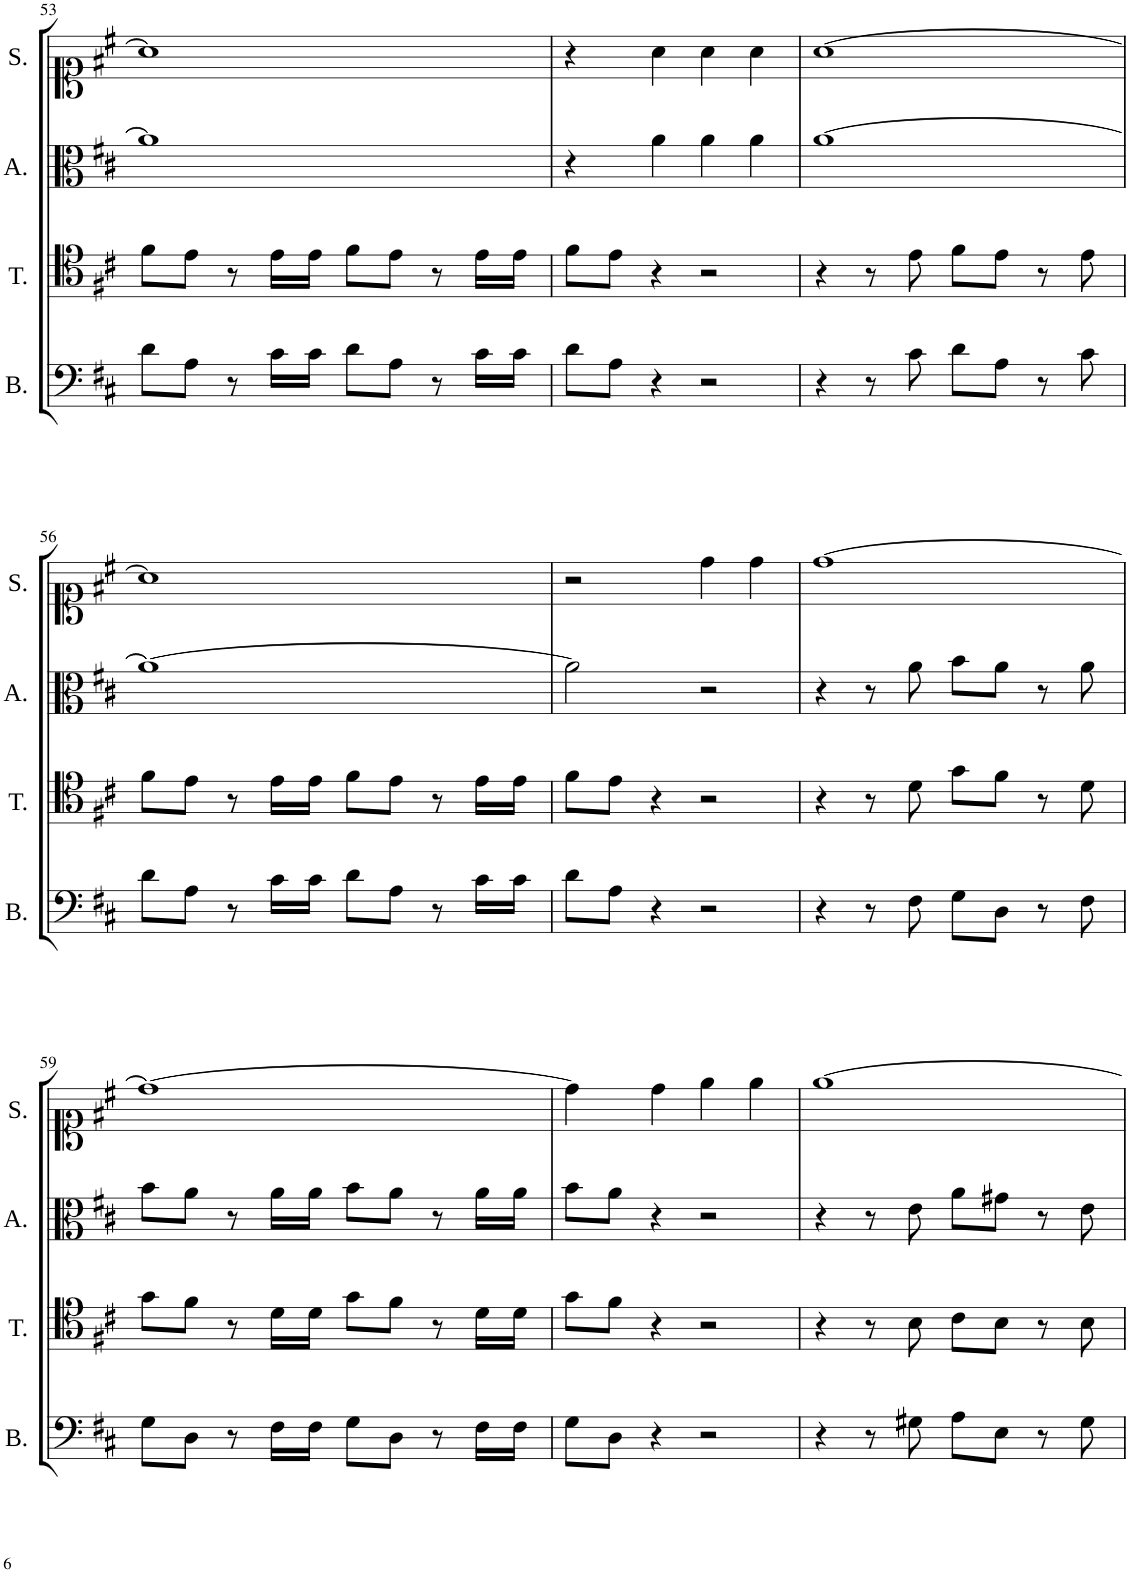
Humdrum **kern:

**kern	**kern	**kern	**kern
*part4	*part3	*part2	*part1
*staff4	*staff3	*staff2	*staff1
*I"Bass	*I"Tenor	*I"Alto	*I"Soprano
*I'B.	*I'T.	*I'A.	*I'S.
!!LO:PB:g=z
*clefF4	*clefC4	*clefC3	*clefC1
*k[f#c#]	*k[f#c#]	*k[f#c#]	*k[f#c#]
*M4/4	*M4/4	*M4/4	*M4/4
=53	=53	=53	=53
8d\L	8f#\L	1a]	1a]
8A\J	8e\J	.	.
8r	8r	.	.
16c#\LL	16e\LL	.	.
16c#\JJ	16e\JJ	.	.
8d\L	8f#\L	.	.
8A\J	8e\J	.	.
8r	8r	.	.
16c#\LL	16e\LL	.	.
16c#\JJ	16e\JJ	.	.
=54	=54	=54	=54
8d\L	8f#\L	4r	4r
8A\J	8e\J	.	.
4r	4r	4a\	4a\
2r	2r	4a\	4a\
.	.	4a\	4a\
=55	=55	=55	=55
4r	4r	[1a	[1a
8r	8r	.	.
8c#\	8e\	.	.
8d\L	8f#\L	.	.
8A\J	8e\J	.	.
8r	8r	.	.
8c#\	8e\	.	.
!!LO:LB:g=z
=56	=56	=56	=56
8d\L	8f#\L	1a_	1a]
8A\J	8e\J	.	.
8r	8r	.	.
16c#\LL	16e\LL	.	.
16c#\JJ	16e\JJ	.	.
8d\L	8f#\L	.	.
8A\J	8e\J	.	.
8r	8r	.	.
16c#\LL	16e\LL	.	.
16c#\JJ	16e\JJ	.	.
=57	=57	=57	=57
8d\L	8f#\L	2a\]	2r
8A\J	8e\J	.	.
4r	4r	.	.
2r	2r	2r	4dd\
.	.	.	4dd\
=58	=58	=58	=58
4r	4r	4r	[1dd
8r	8r	8r	.
8F#\	8d\	8a\	.
8G\L	8g\L	8b\L	.
8D\J	8f#\J	8a\J	.
8r	8r	8r	.
8F#\	8d\	8a\	.
!!LO:LB:g=z
=59	=59	=59	=59
8G\L	8g\L	8b\L	1dd_
8D\J	8f#\J	8a\J	.
8r	8r	8r	.
16F#\LL	16d\LL	16a\LL	.
16F#\JJ	16d\JJ	16a\JJ	.
8G\L	8g\L	8b\L	.
8D\J	8f#\J	8a\J	.
8r	8r	8r	.
16F#\LL	16d\LL	16a\LL	.
16F#\JJ	16d\JJ	16a\JJ	.
=60	=60	=60	=60
8G\L	8g\L	8b\L	4dd\]
8D\J	8f#\J	8a\J	.
4r	4r	4r	4dd\
2r	2r	2r	4ee\
.	.	.	4ee\
=61	=61	=61	=61
4r	4r	4r	[1ee
8r	8r	8r	.
8G#X\	8B\	8e\	.
8A\L	8c#\L	8a\L	.
8E\J	8B\J	8g#X\J	.
8r	8r	8r	.
8G#\	8B\	8e\	.
=	=	=	=
*-	*-	*-	*-
